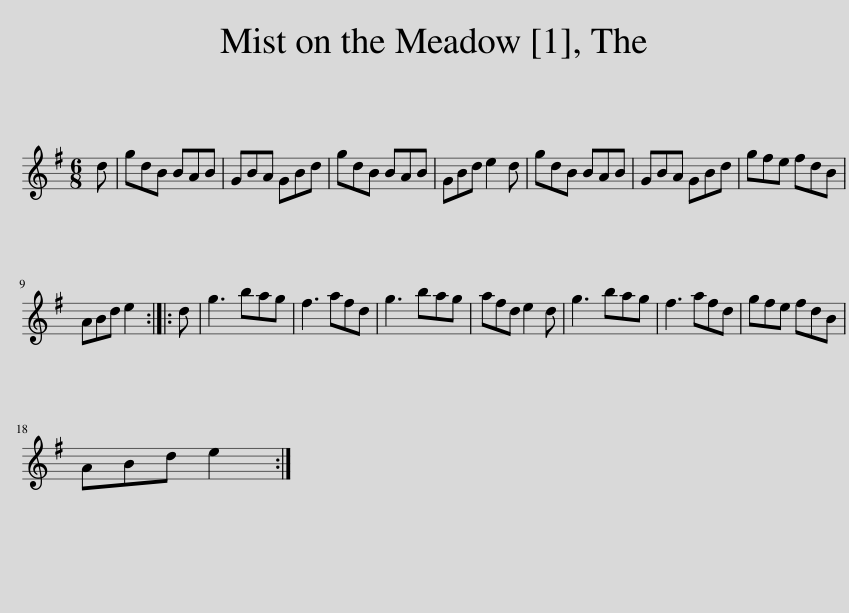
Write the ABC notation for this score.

X:1
L:1/8
M:6/8
I:linebreak $
K:G
V:1 treble
V:1
 d | gdB BAB | GBA GBd | gdB BAB | GBd e2 d | %5
 gdB BAB | GBA GBd | gfe fdB |$ ABd e2 :: d | %10
 g3 bag | f3 afd | g3 bag | afd e2 d | g3 bag | %15
 f3 afd | gfe fdB |$ ABd e2 :| %18
